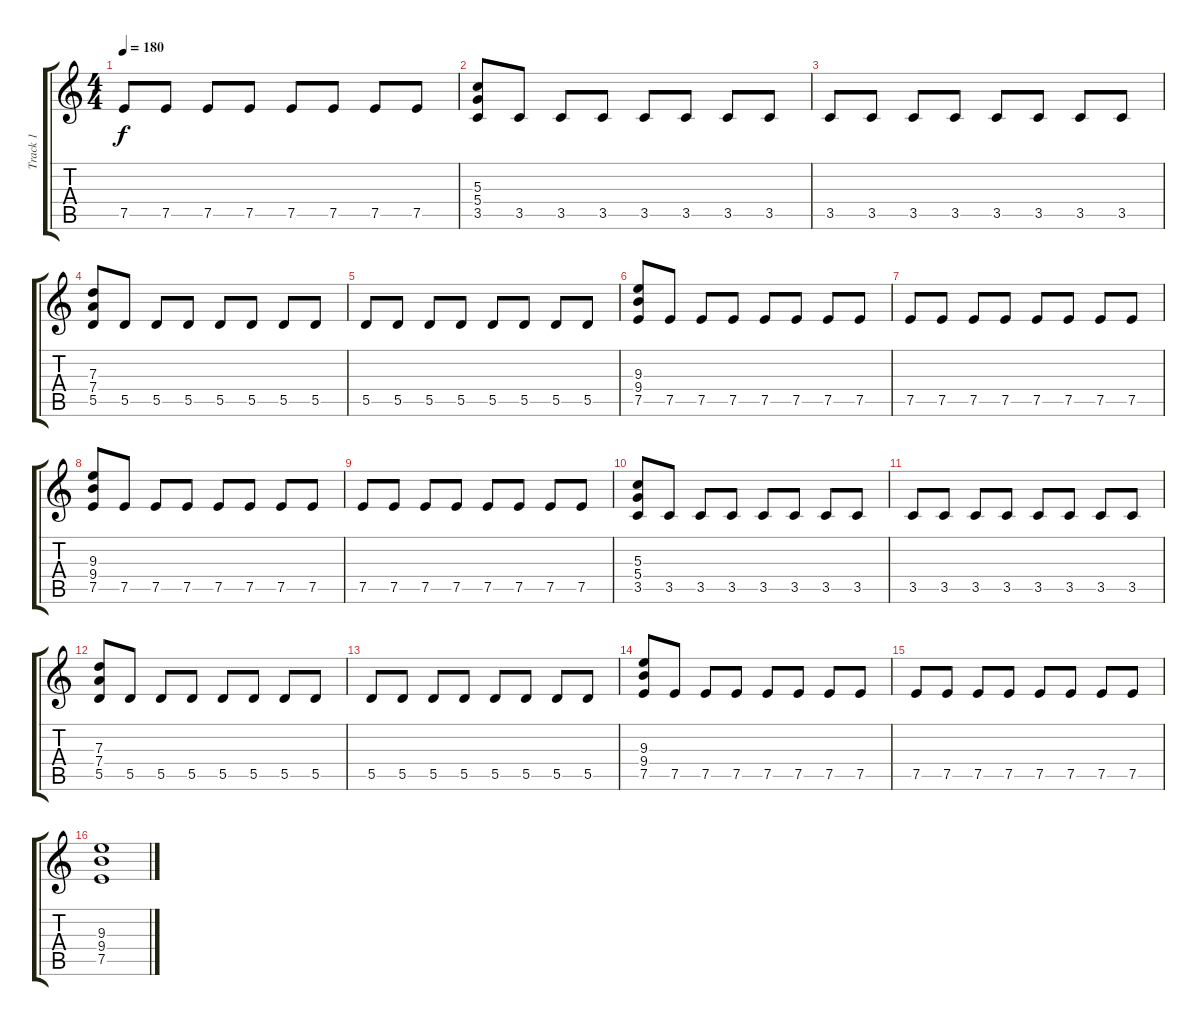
\track ("Track 1" "Track 1") {instrument overdrivenguitar}
\staff {score tabs}
\tuning (E4 B3 G3 D3 A2 E2) {hide}
\ts (4 4)
\tempo 180
\clef g2
\ks c
7.5.8{dy f} 7.5.8 7.5.8 7.5.8 7.5.8 7.5.8 7.5.8 7.5.8 |
(5.3 5.4 3.5).8 3.5.8 3.5.8 3.5.8 3.5.8 3.5.8 3.5.8 3.5.8 |
3.5.8 3.5.8 3.5.8 3.5.8 3.5.8 3.5.8 3.5.8 3.5.8 |
(7.3 7.4 5.5).8 5.5.8 5.5.8 5.5.8 5.5.8 5.5.8 5.5.8 5.5.8 |
5.5.8 5.5.8 5.5.8 5.5.8 5.5.8 5.5.8 5.5.8 5.5.8 |
(9.3 9.4 7.5).8 7.5.8 7.5.8 7.5.8 7.5.8 7.5.8 7.5.8 7.5.8 |
7.5.8 7.5.8 7.5.8 7.5.8 7.5.8 7.5.8 7.5.8 7.5.8 |
(9.3 9.4 7.5).8 7.5.8 7.5.8 7.5.8 7.5.8 7.5.8 7.5.8 7.5.8 |
7.5.8 7.5.8 7.5.8 7.5.8 7.5.8 7.5.8 7.5.8 7.5.8 |
(5.3 5.4 3.5).8 3.5.8 3.5.8 3.5.8 3.5.8 3.5.8 3.5.8 3.5.8 |
3.5.8 3.5.8 3.5.8 3.5.8 3.5.8 3.5.8 3.5.8 3.5.8 |
(7.3 7.4 5.5).8 5.5.8 5.5.8 5.5.8 5.5.8 5.5.8 5.5.8 5.5.8 |
5.5.8 5.5.8 5.5.8 5.5.8 5.5.8 5.5.8 5.5.8 5.5.8 |
(9.3 9.4 7.5).8 7.5.8 7.5.8 7.5.8 7.5.8 7.5.8 7.5.8 7.5.8 |
7.5.8 7.5.8 7.5.8 7.5.8 7.5.8 7.5.8 7.5.8 7.5.8 |
(9.3 9.4 7.5).1
